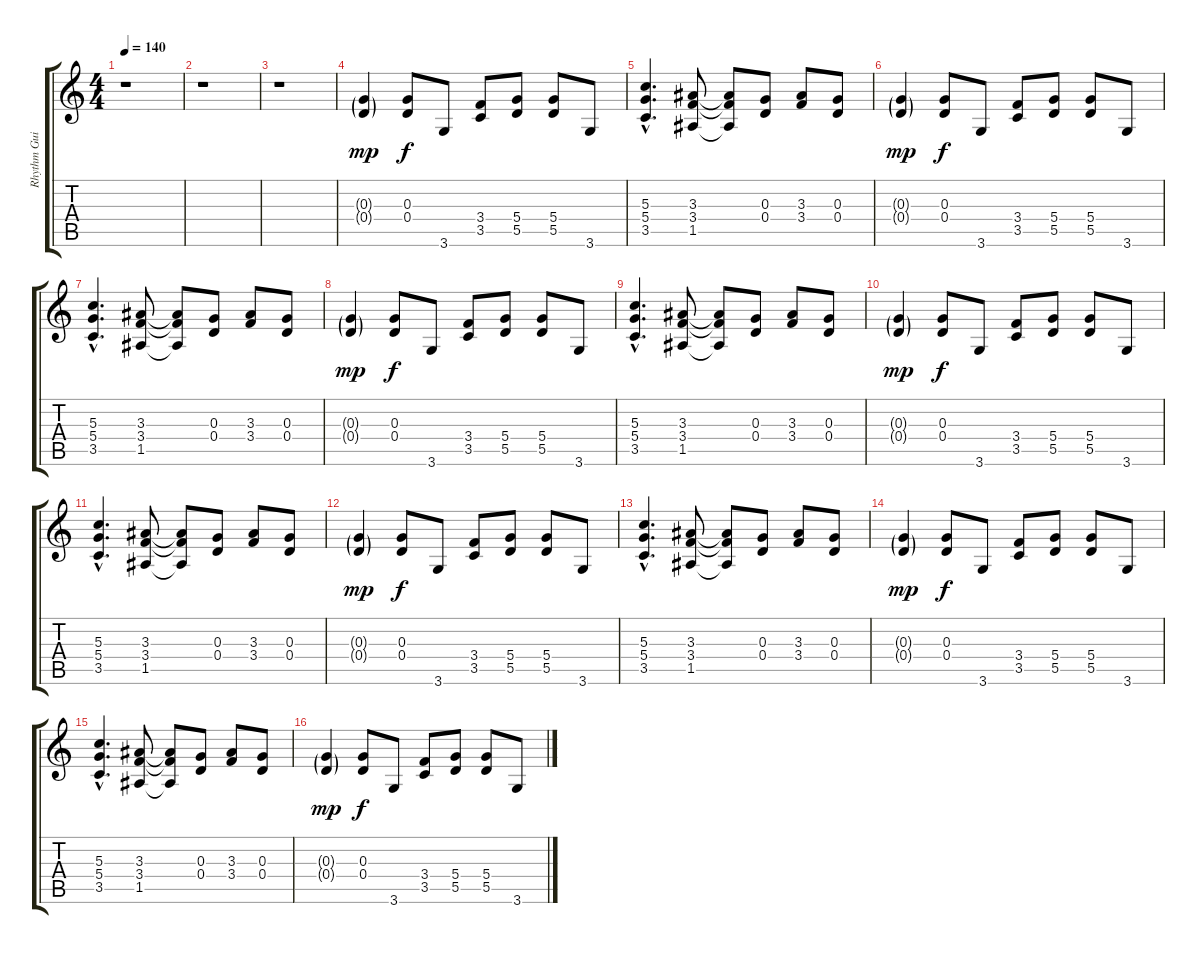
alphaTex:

\track ("Rhythm Guitar: Slash" "Rhythm Gui") {instrument distortionguitar}
\staff {score tabs}
\tuning (E4 B3 G3 D3 A2 E2) {hide}
\ts (4 4)
\tempo 140
\clef g2
\ks c
r.1{dy mp instrument distortionguitar} |
r.1 |
r.1 |
(0.3{g} 0.4{g}).4 (0.3 0.4).8{dy f} 3.6.8 (3.4 3.5).8 (5.4 5.5).8 (5.4 5.5).8 3.6.8 |
(5.3{hac} 5.4{hac} 3.5{hac}).4{d} (3.3 3.4 1.5).8 (3.3{t} 3.4{t} 1.5{t}).8 (0.3 0.4).8 (3.3 3.4).8 (0.3 0.4).8 |
(0.3{g} 0.4{g}).4{dy mp} (0.3 0.4).8{dy f} 3.6.8 (3.4 3.5).8 (5.4 5.5).8 (5.4 5.5).8 3.6.8 |
(5.3{hac} 5.4{hac} 3.5{hac}).4{d} (3.3 3.4 1.5).8 (3.3{t} 3.4{t} 1.5{t}).8 (0.3 0.4).8 (3.3 3.4).8 (0.3 0.4).8 |
(0.3{g} 0.4{g}).4{dy mp} (0.3 0.4).8{dy f} 3.6.8 (3.4 3.5).8 (5.4 5.5).8 (5.4 5.5).8 3.6.8 |
(5.3{hac} 5.4{hac} 3.5{hac}).4{d} (3.3 3.4 1.5).8 (3.3{t} 3.4{t} 1.5{t}).8 (0.3 0.4).8 (3.3 3.4).8 (0.3 0.4).8 |
(0.3{g} 0.4{g}).4{dy mp} (0.3 0.4).8{dy f} 3.6.8 (3.4 3.5).8 (5.4 5.5).8 (5.4 5.5).8 3.6.8 |
(5.3{hac} 5.4{hac} 3.5{hac}).4{d} (3.3 3.4 1.5).8 (3.3{t} 3.4{t} 1.5{t}).8 (0.3 0.4).8 (3.3 3.4).8 (0.3 0.4).8 |
(0.3{g} 0.4{g}).4{dy mp} (0.3 0.4).8{dy f} 3.6.8 (3.4 3.5).8 (5.4 5.5).8 (5.4 5.5).8 3.6.8 |
(5.3{hac} 5.4{hac} 3.5{hac}).4{d} (3.3 3.4 1.5).8 (3.3{t} 3.4{t} 1.5{t}).8 (0.3 0.4).8 (3.3 3.4).8 (0.3 0.4).8 |
(0.3{g} 0.4{g}).4{dy mp} (0.3 0.4).8{dy f} 3.6.8 (3.4 3.5).8 (5.4 5.5).8 (5.4 5.5).8 3.6.8 |
(5.3{hac} 5.4{hac} 3.5{hac}).4{d} (3.3 3.4 1.5).8 (3.3{t} 3.4{t} 1.5{t}).8 (0.3 0.4).8 (3.3 3.4).8 (0.3 0.4).8 |
(0.3{g} 0.4{g}).4{dy mp} (0.3 0.4).8{dy f} 3.6.8 (3.4 3.5).8 (5.4 5.5).8 (5.4 5.5).8 3.6.8
